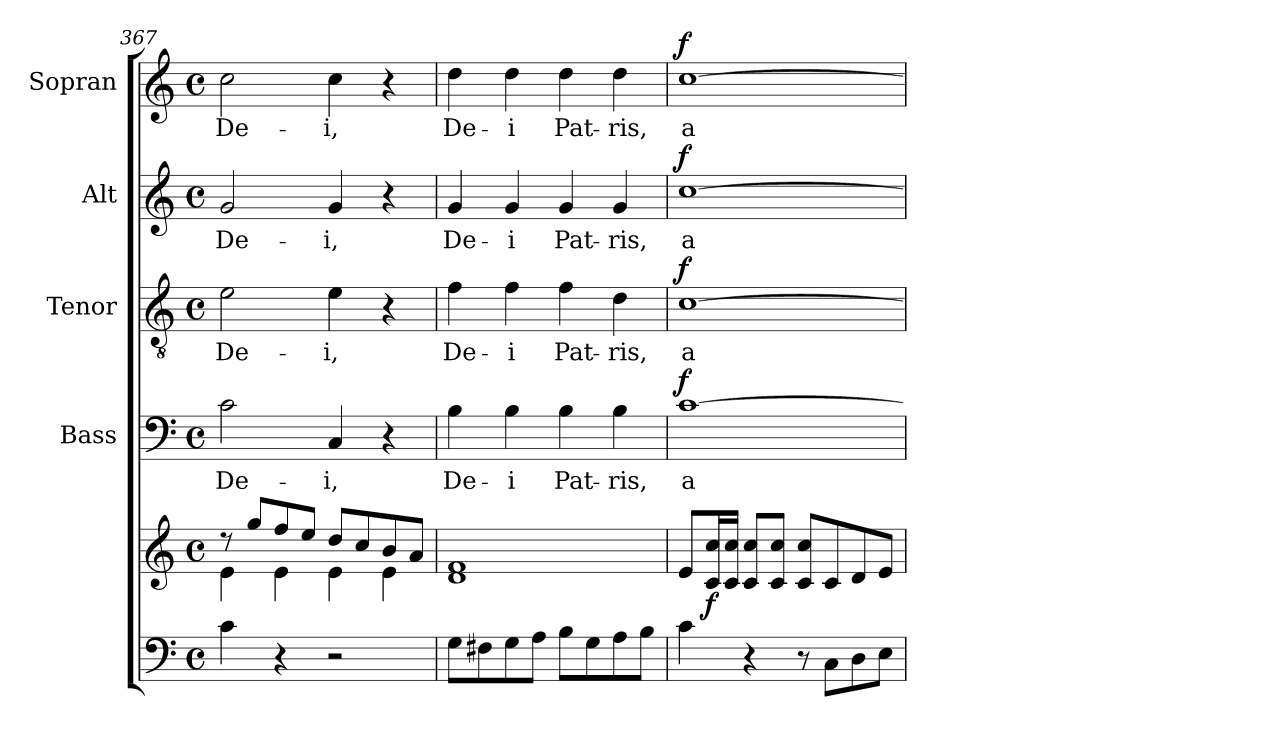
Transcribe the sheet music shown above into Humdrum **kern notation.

**kern	**kern	**dynam	**kern	**text	**dynam	**kern	**text	**dynam	**kern	**text	**dynam	**kern	**text	**dynam
*part5	*part5	*part5	*part4	*part4	*part4	*part3	*part3	*part3	*part2	*part2	*part2	*part1	*part1	*part1
*staff6	*staff5	*staff5/6	*staff4	*staff4	*staff4	*staff3	*staff3	*staff3	*staff2	*staff2	*staff2	*staff1	*staff1	*staff1
*	*	*	*I"Bass	*	*	*I"Tenor	*	*	*I"Alt	*	*	*I"Sopran	*	*
*	*	*	*I'B.	*	*	*I'T.	*	*	*I'A.	*	*	*I'S.	*	*
*clefF4	*clefG2	*	*clefF4	*	*	*clefGv2	*	*	*clefG2	*	*	*clefG2	*	*
*k[]	*k[]	*	*k[]	*	*	*k[]	*	*	*k[]	*	*	*k[]	*	*
*C:	*C:	*	*C:	*	*	*C:	*	*	*C:	*	*	*C:	*	*
*M4/4	*M4/4	*	*M4/4	*	*	*M4/4	*	*	*M4/4	*	*	*M4/4	*	*
*met(c)	*met(c)	*	*met(c)	*	*	*met(c)	*	*	*met(c)	*	*	*met(c)	*	*
=367	=367	=367	=367	=367	=367	=367	=367	=367	=367	=367	=367	=367	=367	=367
*	*^	*	*	*	*	*	*	*	*	*	*	*	*	*
!	!	!	!	!	!LO:LY:b	!	!	!LO:LY:b	!	!	!LO:LY:b	!	!	!LO:LY:b	!
4c\	8rcc	4e\	.	2c\	De-	.	2e\	De-	.	2g/	De-	.	2cc\	De-	.
.	8gg/L	.	.	.	.	.	.	.	.	.	.	.	.	.	.
4r	8ff/	4e\	.	.	.	.	.	.	.	.	.	.	.	.	.
.	8ee/J	.	.	.	.	.	.	.	.	.	.	.	.	.	.
!	!	!	!	!	!LO:LY:b	!	!	!LO:LY:b	!	!	!LO:LY:b	!	!	!LO:LY:b	!
2r	8dd/L	4e\	.	4C/	-i,	.	4e\	-i,	.	4g/	-i,	.	4cc\	-i,	.
.	8cc/	.	.	.	.	.	.	.	.	.	.	.	.	.	.
.	8b/	4e\	.	4r	.	.	4r	.	.	4r	.	.	4r	.	.
.	8a/J	.	.	.	.	.	.	.	.	.	.	.	.	.	.
*	*v	*v	*	*	*	*	*	*	*	*	*	*	*	*	*
=368	=368	=368	=368	=368	=368	=368	=368	=368	=368	=368	=368	=368	=368	=368
!	!	!	!	!LO:LY:b	!	!	!LO:LY:b	!	!	!LO:LY:b	!	!	!LO:LY:b	!
8G\L	1d 1f	.	4B\	De-	.	4f\	De-	.	4g/	De-	.	4dd\	De-	.
8F#X\	.	.	.	.	.	.	.	.	.	.	.	.	.	.
!	!	!	!	!LO:LY:b	!	!	!LO:LY:b	!	!	!LO:LY:b	!	!	!LO:LY:b	!
8G\	.	.	4B\	-i	.	4f\	-i	.	4g/	-i	.	4dd\	-i	.
8A\J	.	.	.	.	.	.	.	.	.	.	.	.	.	.
!	!	!	!	!LO:LY:b	!	!	!LO:LY:b	!	!	!LO:LY:b	!	!	!LO:LY:b	!
8B\L	.	.	4B\	Pat-	.	4f\	Pat-	.	4g/	Pat-	.	4dd\	Pat-	.
8G\	.	.	.	.	.	.	.	.	.	.	.	.	.	.
!	!	!	!	!LO:LY:b	!	!	!LO:LY:b	!	!	!LO:LY:b	!	!	!LO:LY:b	!
8A\	.	.	4B\	-ris,	.	4d\	-ris,	.	4g/	-ris,	.	4dd\	-ris,	.
8B\J	.	.	.	.	.	.	.	.	.	.	.	.	.	.
=369	=369	=369	=369	=369	=369	=369	=369	=369	=369	=369	=369	=369	=369	=369
!	!	!	!	!LO:LY:b	!LO:DY:a	!	!LO:LY:b	!LO:DY:a	!	!LO:LY:b	!LO:DY:a	!	!LO:LY:b	!LO:DY:a
4c\	8e/L	.	[1c	a-	f	[1c	a-	f	[1cc	a-	f	[1cc	a-	f
!	!	!LO:DY:b	!	!	!	!	!	!	!	!	!	!	!	!
.	16c/ 16cc/L	f	.	.	.	.	.	.	.	.	.	.	.	.
.	16c/ 16cc/JJ	.	.	.	.	.	.	.	.	.	.	.	.	.
4r	8c/ 8cc/L	.	.	.	.	.	.	.	.	.	.	.	.	.
.	8c/ 8cc/J	.	.	.	.	.	.	.	.	.	.	.	.	.
8r	8c/ 8cc/L	.	.	.	.	.	.	.	.	.	.	.	.	.
8C\L	8c/	.	.	.	.	.	.	.	.	.	.	.	.	.
8D\	8d/	.	.	.	.	.	.	.	.	.	.	.	.	.
8E\J	8e/J	.	.	.	.	.	.	.	.	.	.	.	.	.
=	=	=	=	=	=	=	=	=	=	=	=	=	=	=
*-	*-	*-	*-	*-	*-	*-	*-	*-	*-	*-	*-	*-	*-	*-
